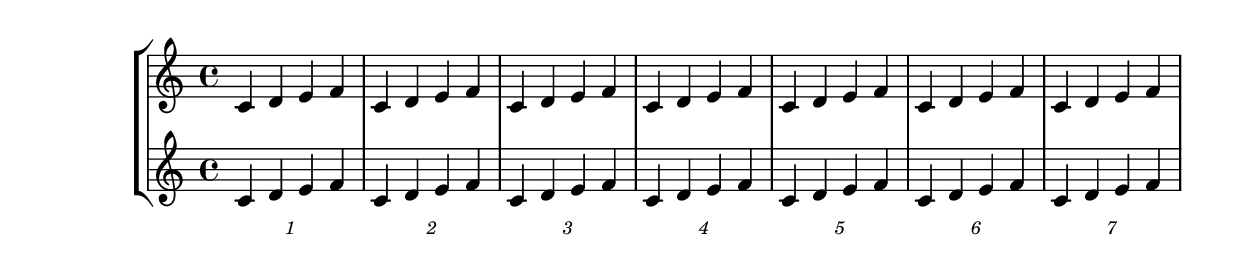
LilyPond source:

%% DO NOT EDIT this file manually; it is automatically
%% generated from LSR http://lsr.di.unimi.it
%% Make any changes in LSR itself, or in Documentation/snippets/new/ ,
%% and then run scripts/auxiliar/makelsr.py
%%
%% This file is in the public domain.
\version "2.18.0"

\header {
  lsrtags = "contexts-and-engravers, repeats, staff-notation"

  texidoc = "
Scores of large ensemble works often have bar numbers placed beneath
the system, centered horizontally on the measure's extent.  This
snippet shows how the @code{Measure_counter_engraver} may be used to
simulate this notational practice.  Here, the engraver has been added
to a @code{Dynamics} context.

"
  doctitle = "Centered measure numbers"
} % begin verbatim

\layout {
  \context {
    \Dynamics
    \consists #Measure_counter_engraver
    \override MeasureCounter.direction = #DOWN
    \override MeasureCounter.font-encoding = #'latin1
    \override MeasureCounter.font-shape = #'italic
    % to control the distance of the Dynamics context from the staff:
    \override VerticalAxisGroup.nonstaff-relatedstaff-spacing.padding = #2
  }
  \context {
    \Score
    \remove "Bar_number_engraver"
  }
}

pattern = \repeat unfold 7 { c'4 d' e' f' }

\new StaffGroup <<
  \new Staff {
    \pattern
  }
  \new Staff {
    \pattern
  }
  \new Dynamics {
    \startMeasureCount
    s1*7
    \stopMeasureCount
  }
>>
